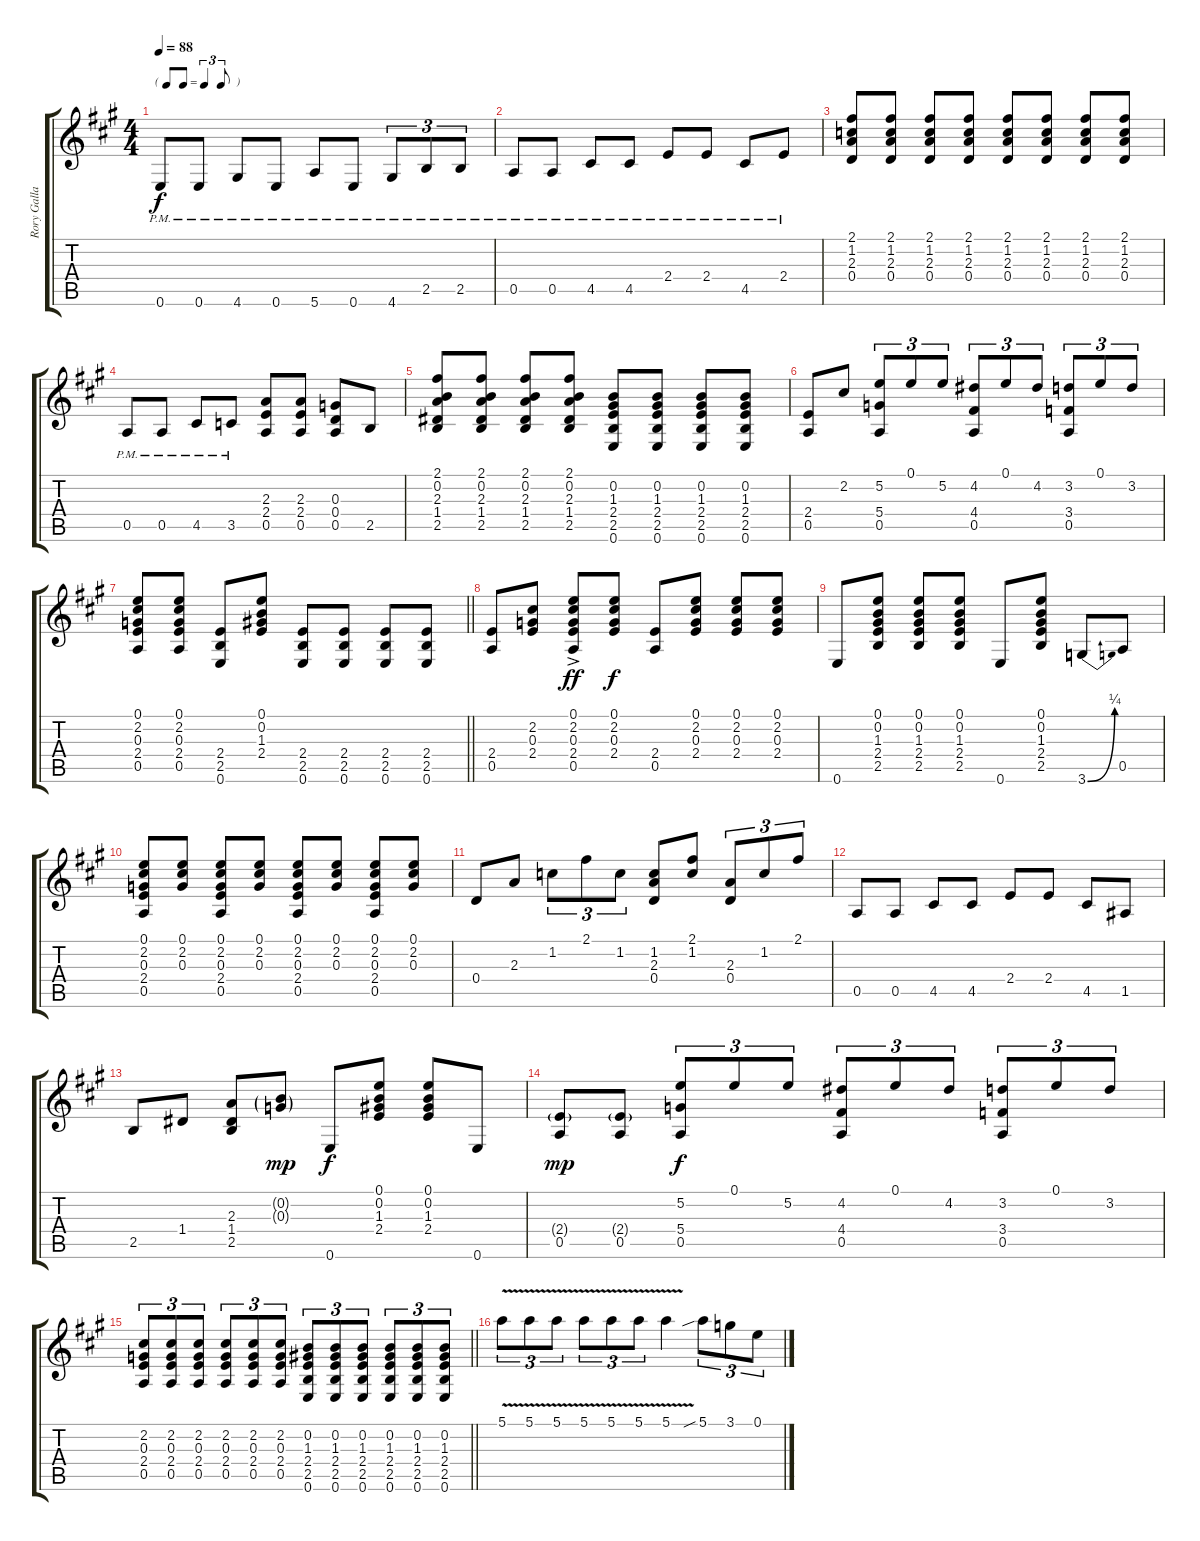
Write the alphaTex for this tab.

\track ("Rory Gallagher - 12-string Acoustic Guit" "Rory Galla") {instrument acousticguitarsteel}
\staff {score tabs}
\tuning (E4 B3 G3 D3 A2 E2) {hide}
\ts (4 4)
\tf triplet8th
\tempo 88
\clef g2
\ks a
0.6{pm}.8{dy f} 0.6{pm}.8 4.6{pm}.8 0.6{pm}.8 5.6{pm}.8 0.6{pm}.8 4.6{pm}.8{tu (3 2)} 2.5{pm}.8{tu (3 2)} 2.5{pm}.8{tu (3 2)} |
0.5{pm}.8 0.5{pm}.8 4.5{pm}.8 4.5{pm}.8 2.4{pm}.8 2.4{pm}.8 4.5{pm}.8 2.4{pm}.8 |
(2.1 1.2 2.3 0.4).8 (2.1 1.2 2.3 0.4).8 (2.1 1.2 2.3 0.4).8 (2.1 1.2 2.3 0.4).8 (2.1 1.2 2.3 0.4).8 (2.1 1.2 2.3 0.4).8 (2.1 1.2 2.3 0.4).8 (2.1 1.2 2.3 0.4).8 |
0.5{pm}.8 0.5{pm}.8 4.5{pm}.8 3.5{pm}.8 (2.3 2.4 0.5).8 (2.3 2.4 0.5).8 (0.3 0.4 0.5).8 2.5.8 |
(2.1 0.2 2.3 1.4 2.5).8 (2.1 0.2 2.3 1.4 2.5).8 (2.1 0.2 2.3 1.4 2.5).8 (2.1 0.2 2.3 1.4 2.5).8 (0.2 1.3 2.4 2.5 0.6).8 (0.2 1.3 2.4 2.5 0.6).8 (0.2 1.3 2.4 2.5 0.6).8 (0.2 1.3 2.4 2.5 0.6).8 |
(2.4 0.5).8 2.2.8 (5.2 5.4 0.5).8{tu (3 2)} 0.1.8{tu (3 2)} 5.2.8{tu (3 2)} (4.2 4.4 0.5).8{tu (3 2)} 0.1.8{tu (3 2)} 4.2.8{tu (3 2)} (3.2 3.4 0.5).8{tu (3 2)} 0.1.8{tu (3 2)} 3.2.8{tu (3 2)} |
\barLineRight lightlight
(0.1 2.2 0.3 2.4 0.5).8 (0.1 2.2 0.3 2.4 0.5).8 (2.4 2.5 0.6).8 (0.1 0.2 1.3 2.4).8 (2.4 2.5 0.6).8 (2.4 2.5 0.6).8 (2.4 2.5 0.6).8 (2.4 2.5 0.6).8 |
(2.4 0.5).8 (2.2 0.3 2.4).8 (0.1{ac} 2.2{ac} 0.3{ac} 2.4{ac} 0.5{ac}).8{dy ff} (0.1 2.2 0.3 2.4).8{dy f} (2.4 0.5).8 (0.1 2.2 0.3 2.4).8 (0.1 2.2 0.3 2.4).8 (0.1 2.2 0.3 2.4).8 |
0.6.8 (0.1 0.2 1.3 2.4 2.5).8 (0.1 0.2 1.3 2.4 2.5).8 (0.1 0.2 1.3 2.4 2.5).8 0.6.8 (0.1 0.2 1.3 2.4 2.5).8 3.6{be (bend 0 0 60 1)}.8 0.5.8 |
(0.1 2.2 0.3 2.4 0.5).8 (0.1 2.2 0.3).8 (0.1 2.2 0.3 2.4 0.5).8 (0.1 2.2 0.3).8 (0.1 2.2 0.3 2.4 0.5).8 (0.1 2.2 0.3).8 (0.1 2.2 0.3 2.4 0.5).8 (0.1 2.2 0.3).8 |
0.4.8 2.3.8 1.2.8{tu (3 2)} 2.1.8{tu (3 2)} 1.2.8{tu (3 2)} (1.2 2.3 0.4).8 (2.1 1.2).8 (2.3 0.4).8{tu (3 2)} 1.2.8{tu (3 2)} 2.1.8{tu (3 2)} |
0.5.8 0.5.8 4.5.8 4.5.8 2.4.8 2.4.8 4.5.8 1.5.8 |
2.5.8 1.4.8 (2.3 1.4 2.5).8 (0.2{g} 0.3{g}).8{dy mp} 0.6.8{dy f} (0.1 0.2 1.3 2.4).8 (0.1 0.2 1.3 2.4).8 0.6.8 |
(2.4{g} 0.5).8{dy mp} (2.4{g} 0.5).8 (5.2 5.4 0.5).8{tu (3 2) dy f} 0.1.8{tu (3 2)} 5.2.8{tu (3 2)} (4.2 4.4 0.5).8{tu (3 2)} 0.1.8{tu (3 2)} 4.2.8{tu (3 2)} (3.2 3.4 0.5).8{tu (3 2)} 0.1.8{tu (3 2)} 3.2.8{tu (3 2)} |
\barLineRight lightlight
(2.2 0.3 2.4 0.5).8{tu (3 2)} (2.2 0.3 2.4 0.5).8{tu (3 2)} (2.2 0.3 2.4 0.5).8{tu (3 2)} (2.2 0.3 2.4 0.5).8{tu (3 2)} (2.2 0.3 2.4 0.5).8{tu (3 2)} (2.2 0.3 2.4 0.5).8{tu (3 2)} (0.2 1.3 2.4 2.5 0.6).8{tu (3 2)} (0.2 1.3 2.4 2.5 0.6).8{tu (3 2)} (0.2 1.3 2.4 2.5 0.6).8{tu (3 2)} (0.2 1.3 2.4 2.5 0.6).8{tu (3 2)} (0.2 1.3 2.4 2.5 0.6).8{tu (3 2)} (0.2 1.3 2.4 2.5 0.6).8{tu (3 2)} |
5.1{v}.8{tu (3 2)} 5.1{v}.8{tu (3 2)} 5.1{v}.8{tu (3 2)} 5.1{v}.8{tu (3 2)} 5.1{v}.8{tu (3 2)} 5.1{v}.8{tu (3 2)} 5.1{v}.4 5.1{sib}.8{tu (3 2)} 3.1.8{tu (3 2)} 0.1.8{tu (3 2)}
